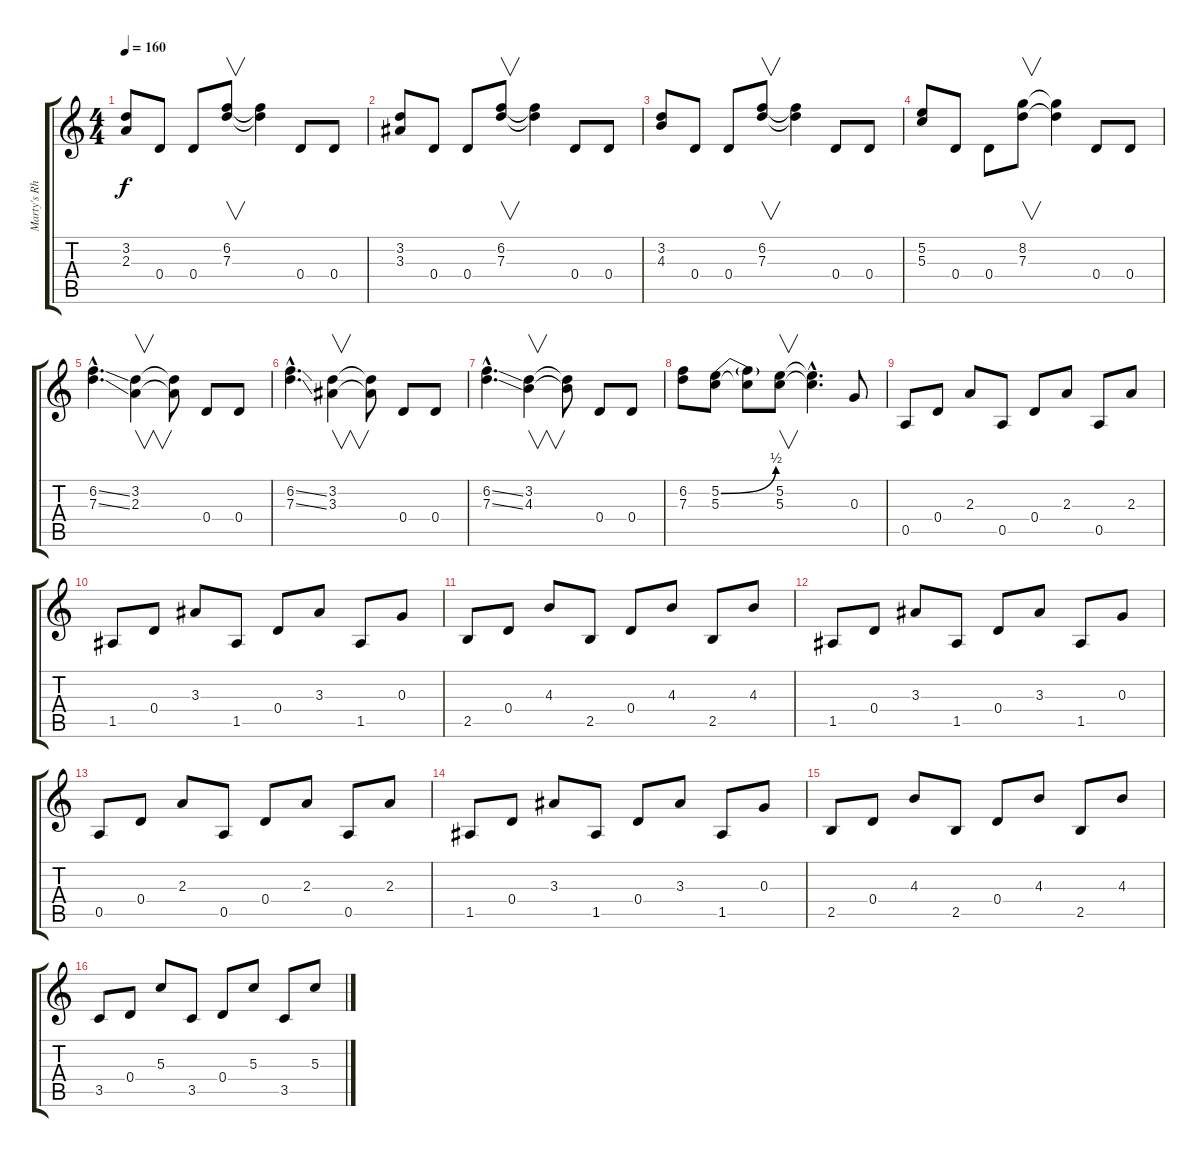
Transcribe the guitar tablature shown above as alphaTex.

\track ("Marty's Rhythm" "Marty's Rh") {instrument overdrivenguitar}
\staff {score tabs}
\tuning (E4 B3 G3 D3 A2 E2) {hide}
\ts (4 4)
\tempo 160
\clef g2
\ks c
(3.2 2.3).8{dy f} 0.4.8 0.4.8 (6.2 7.3).8{v} (6.2{t} 7.3{t}).4 0.4.8 0.4.8 |
(3.2 3.3).8 0.4.8 0.4.8 (6.2 7.3).8{v} (6.2{t} 7.3{t}).4 0.4.8 0.4.8 |
(3.2 4.3).8 0.4.8 0.4.8 (6.2 7.3).8{v} (6.2{t} 7.3{t}).4 0.4.8 0.4.8 |
(5.2 5.3).8 0.4.8 0.4.8 (8.2 7.3).8{v} (8.2{t} 7.3{t}).4 0.4.8 0.4.8 |
(6.2{ss hac} 7.3{ss hac}).4{d} (3.2 2.3).4{v} (3.2{t} 2.3{t}).8 0.4.8 0.4.8 |
(6.2{ss hac} 7.3{ss hac}).4{d} (3.2 3.3).4{v} (3.2{t} 3.3{t}).8 0.4.8 0.4.8 |
(6.2{ss hac} 7.3{ss hac}).4{d} (3.2 4.3).4{v} (3.2{t} 4.3{t}).8 0.4.8 0.4.8 |
(6.2 7.3).8 (5.2{be (bend 0 0 60 2)} 5.3).8 (5.2{t} 5.3{t}).8 (5.2 5.3).8{v} (5.2{hac t} 5.3{hac t}).4{d} 0.3.8 |
0.5.8 0.4.8 2.3.8 0.5.8 0.4.8 2.3.8 0.5.8 2.3.8 |
1.5.8 0.4.8 3.3.8 1.5.8 0.4.8 3.3.8 1.5.8 0.3.8 |
2.5.8 0.4.8 4.3.8 2.5.8 0.4.8 4.3.8 2.5.8 4.3.8 |
1.5.8 0.4.8 3.3.8 1.5.8 0.4.8 3.3.8 1.5.8 0.3.8 |
0.5.8 0.4.8 2.3.8 0.5.8 0.4.8 2.3.8 0.5.8 2.3.8 |
1.5.8 0.4.8 3.3.8 1.5.8 0.4.8 3.3.8 1.5.8 0.3.8 |
2.5.8 0.4.8 4.3.8 2.5.8 0.4.8 4.3.8 2.5.8 4.3.8 |
3.5.8 0.4.8 5.3.8 3.5.8 0.4.8 5.3.8 3.5.8 5.3.8
